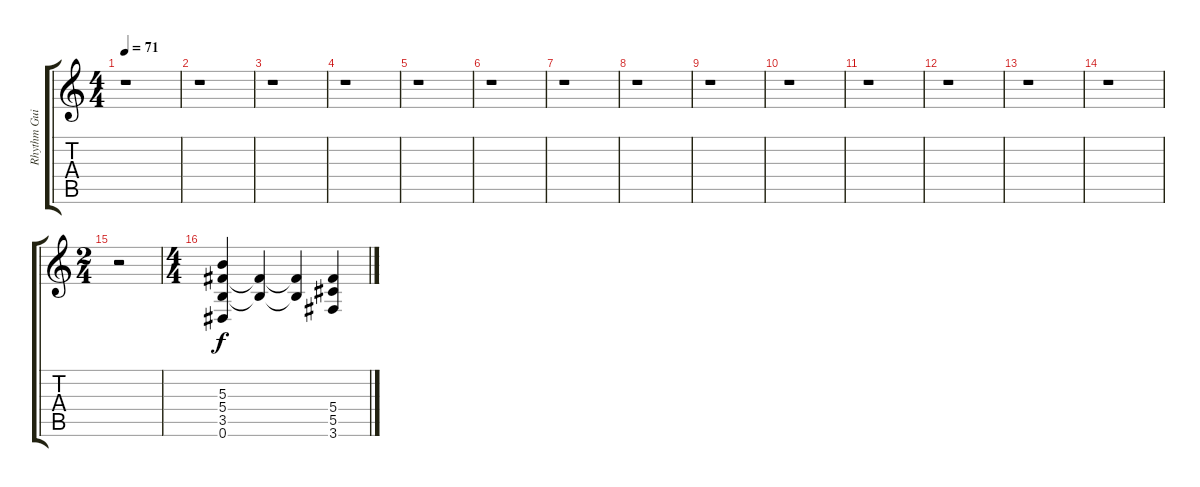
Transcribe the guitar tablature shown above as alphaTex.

\track ("Rhythm Guitar 2" "Rhythm Gui") {instrument distortionguitar}
\staff {score tabs}
\tuning (Eb4 Bb3 Gb3 Db3 Ab2 Eb2) {hide}
\ts (4 4)
\tempo 71
\clef g2
\ks c
r.1{dy f} |
r.1 |
r.1 |
r.1 |
r.1 |
r.1 |
r.1 |
r.1 |
r.1 |
r.1 |
r.1 |
r.1 |
r.1 |
r.1 |
\ts (2 4)
r.2 |
\ts (4 4)
(5.3 5.4 3.5 0.6).4 (5.4{t} 3.5{t}).4 (5.4{t} 3.5{t}).4 (5.4 5.5 3.6).4
